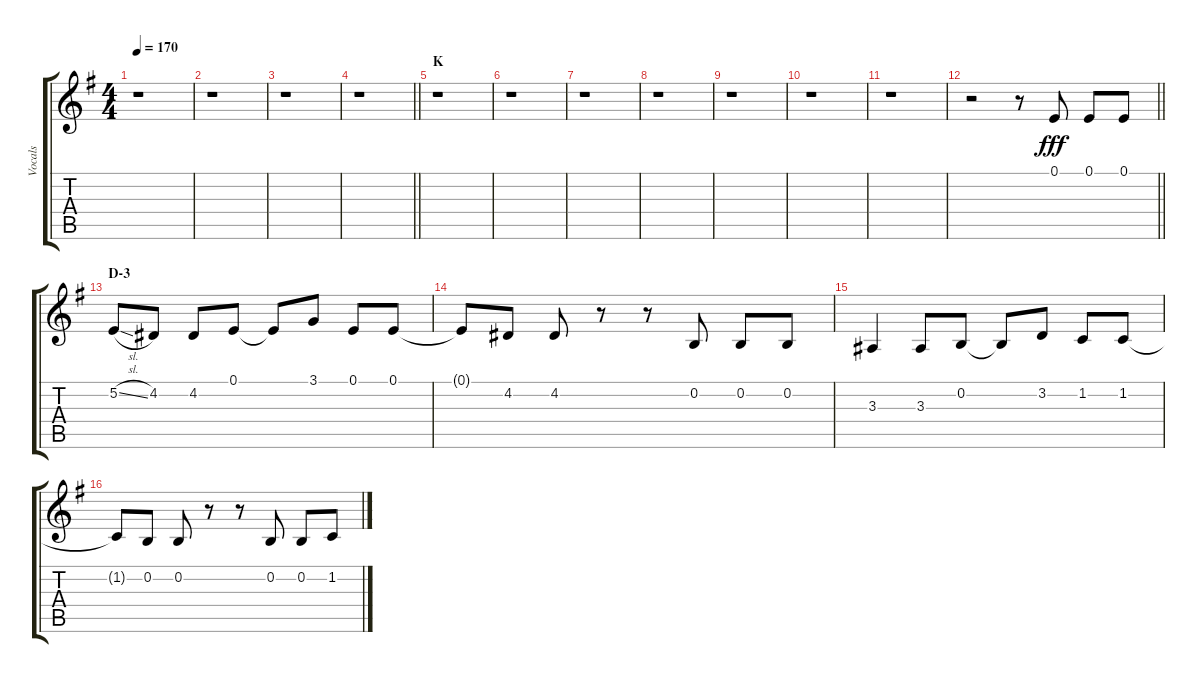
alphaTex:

\track ("Vocals" "Vocals") {instrument voiceoohs}
\staff {score tabs}
\tuning (E4 B3 G3 D3 A2 E2) {hide}
\ts (4 4)
\tempo 170
\clef g2
\ks g
r.1{dy fff} |
r.1 |
r.1 |
\barLineRight lightlight
r.1 |
\section ("" "K")
r.1 |
r.1 |
r.1 |
r.1 |
r.1 |
r.1 |
r.1 |
\barLineRight lightlight
r.2 r.8 0.1.8 0.1.8 0.1.8 |
\section ("" "D-3")
5.2{sl}.8 4.2.8 4.2.8 0.1.8 0.1{t}.8 3.1.8 0.1.8 0.1.8 |
0.1{t}.8 4.2.8 4.2.8 r.8 r.8 0.2.8 0.2.8 0.2.8 |
3.3.4 3.3.8 0.2.8 0.2{t}.8 3.2.8 1.2.8 1.2.8 |
1.2{t}.8 0.2.8 0.2.8 r.8 r.8 0.2.8 0.2.8 1.2.8
